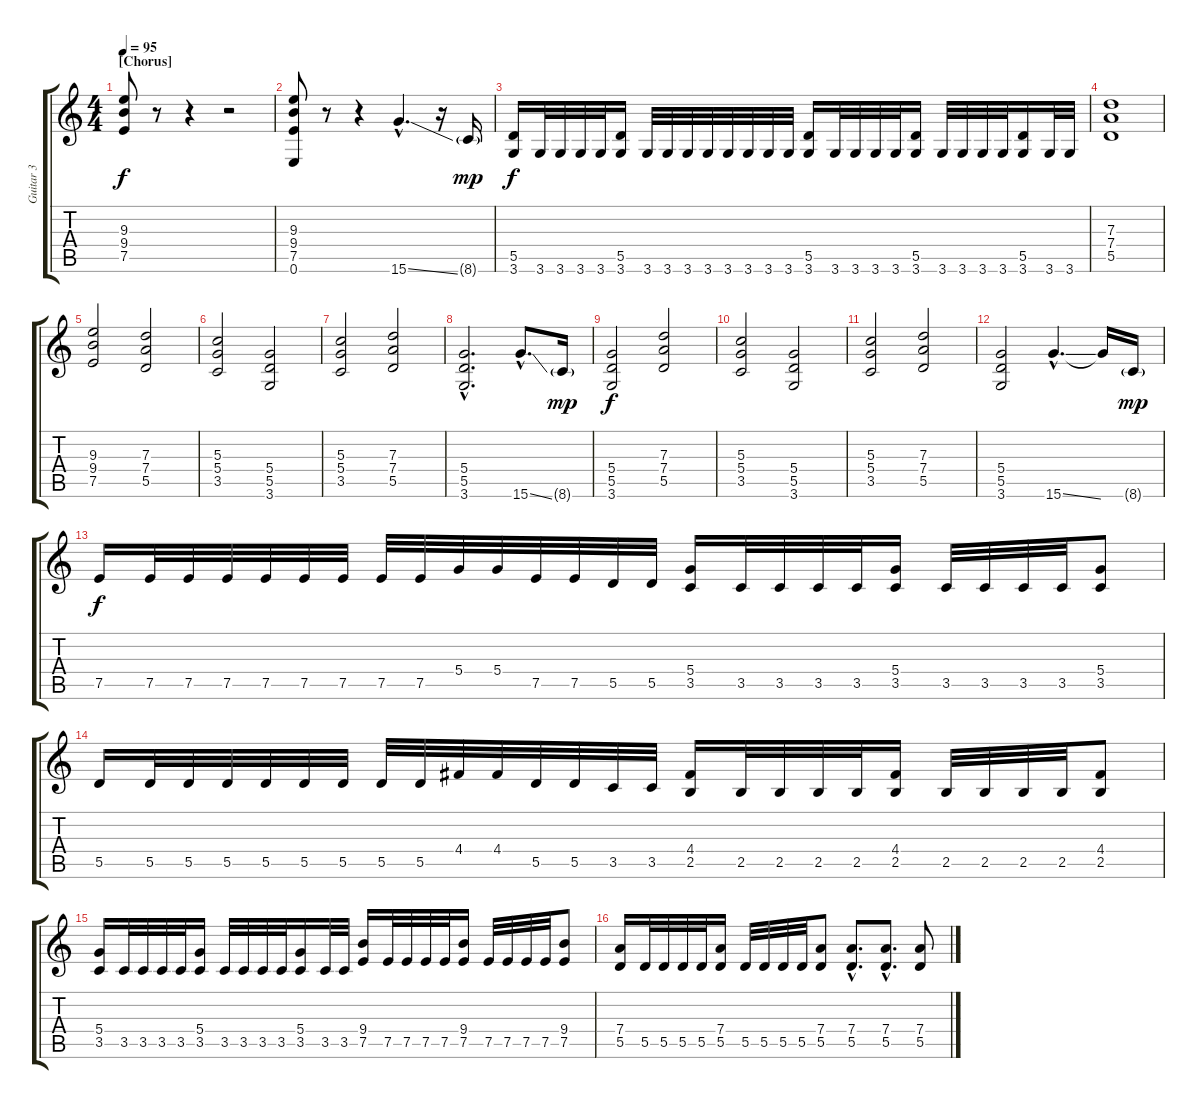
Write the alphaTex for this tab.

\track ("Guitar 3" "Guitar 3") {instrument distortionguitar}
\staff {score tabs}
\tuning (E4 B3 G3 D3 A2 E2) {hide}
\ts (4 4)
\section ("" "[Chorus]")
\tempo 95
\clef g2
\ks c
(9.3 9.4 7.5).8{dy f} r.8 r.4 r.2 |
(9.3 9.4 7.5 0.6).8 r.8 r.4 15.6{ss hac}.4{d} r.16 8.6{g}.16{dy mp} |
(5.5 3.6).16{dy f} 3.6.32 3.6.32 3.6.32 3.6.32 (5.5 3.6).16 3.6.32 3.6.32 3.6.32 3.6.32 3.6.32 3.6.32 3.6.32 3.6.32 (5.5 3.6).16 3.6.32 3.6.32 3.6.32 3.6.32 (5.5 3.6).16 3.6.32 3.6.32 3.6.32 3.6.32 (5.5 3.6).16 3.6.32 3.6.32 |
(7.3 7.4 5.5).1 |
(9.3 9.4 7.5).2 (7.3 7.4 5.5).2 |
(5.3 5.4 3.5).2 (5.4 5.5 3.6).2 |
(5.3 5.4 3.5).2 (7.3 7.4 5.5).2 |
(5.4{hac} 5.5{hac} 3.6{hac}).2{d} 15.6{ss hac}.8{d} 8.6{g}.16{dy mp} |
(5.4 5.5 3.6).2{dy f} (7.3 7.4 5.5).2 |
(5.3 5.4 3.5).2 (5.4 5.5 3.6).2 |
(5.3 5.4 3.5).2 (7.3 7.4 5.5).2 |
(5.4 5.5 3.6).2 15.6{ss hac}.4{d} 15.6{t}.16 8.6{g}.16{dy mp} |
\section ("" "")
7.5.16{dy f} 7.5.32 7.5.32 7.5.32 7.5.32 7.5.32 7.5.32 7.5.32 7.5.32 5.4.32 5.4.32 7.5.32 7.5.32 5.5.32 5.5.32 (5.4 3.5).16 3.5.32 3.5.32 3.5.32 3.5.32 (5.4 3.5).16 3.5.32 3.5.32 3.5.32 3.5.32 (5.4 3.5).8 |
5.5.16 5.5.32 5.5.32 5.5.32 5.5.32 5.5.32 5.5.32 5.5.32 5.5.32 4.4.32 4.4.32 5.5.32 5.5.32 3.5.32 3.5.32 (4.4 2.5).16 2.5.32 2.5.32 2.5.32 2.5.32 (4.4 2.5).16 2.5.32 2.5.32 2.5.32 2.5.32 (4.4 2.5).8 |
(5.4 3.5).16 3.5.32 3.5.32 3.5.32 3.5.32 (5.4 3.5).16 3.5.32 3.5.32 3.5.32 3.5.32 (5.4 3.5).16 3.5.32 3.5.32 (9.4 7.5).16 7.5.32 7.5.32 7.5.32 7.5.32 (9.4 7.5).16 7.5.32 7.5.32 7.5.32 7.5.32 (9.4 7.5).8 |
(7.4 5.5).16 5.5.32 5.5.32 5.5.32 5.5.32 (7.4 5.5).16 5.5.32 5.5.32 5.5.32 5.5.32 (7.4 5.5).8 (7.4{hac} 5.5{hac}).8{d} (7.4{hac} 5.5{hac}).8{d} (7.4 5.5).8
